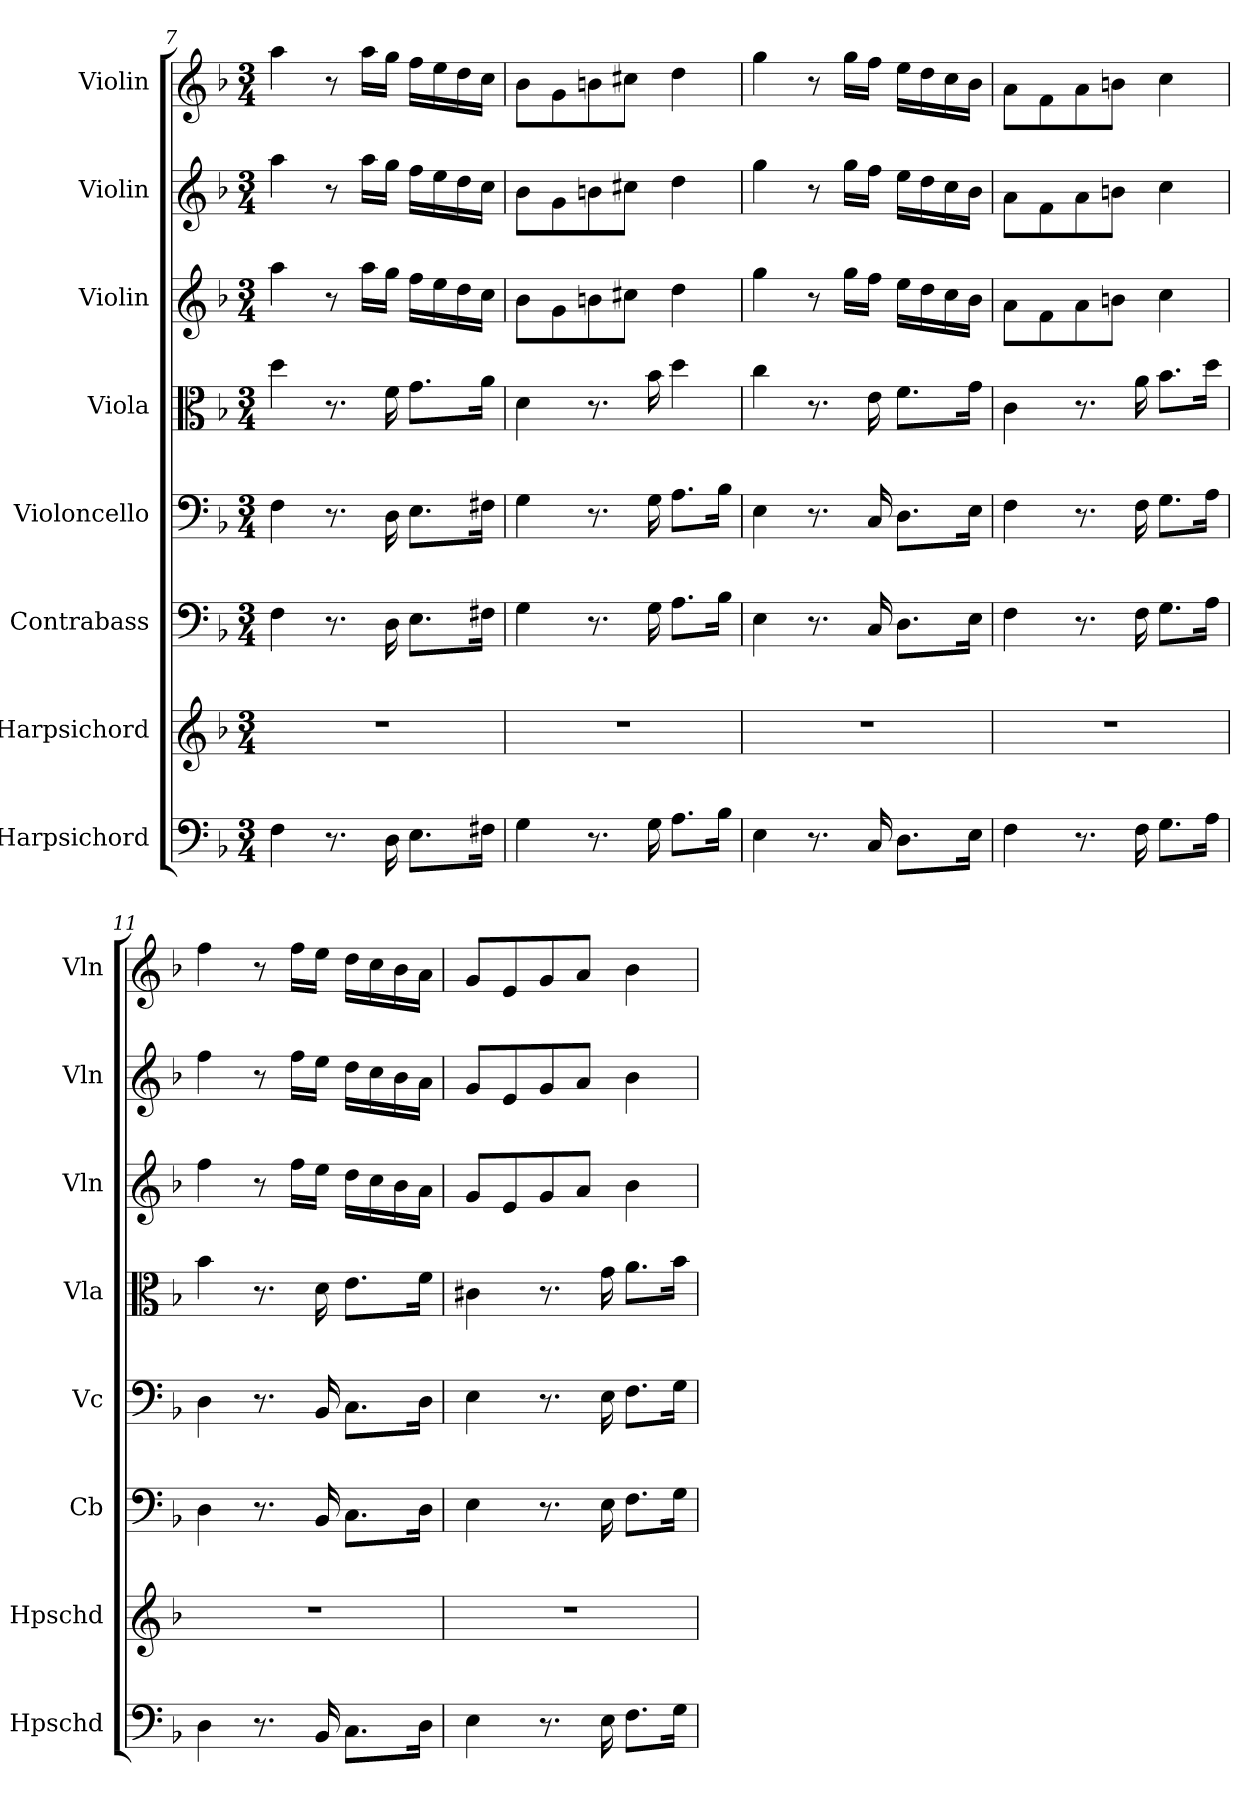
**kern	**kern	**kern	**kern	**kern	**kern	**kern	**kern
*part8	*part7	*part6	*part5	*part4	*part3	*part2	*part1
*staff8	*staff7	*staff6	*staff5	*staff4	*staff3	*staff2	*staff1
*I"Harpsichord	*I"Harpsichord	*I"Contrabass	*I"Violoncello	*I"Viola	*I"Violin	*I"Violin	*I"Violin
*I'Hpschd	*I'Hpschd	*I'Cb	*I'Vc	*I'Vla	*I'Vln	*I'Vln	*I'Vln
*clefF4	*clefG2	*clefF4	*clefF4	*clefC3	*clefG2	*clefG2	*clefG2
*k[b-]	*k[b-]	*k[b-]	*k[b-]	*k[b-]	*k[b-]	*k[b-]	*k[b-]
*M3/4	*M3/4	*M3/4	*M3/4	*M3/4	*M3/4	*M3/4	*M3/4
=7	=7	=7	=7	=7	=7	=7	=7
4F\	2.r	4F\	4F\	4dd\	4aa\	4aa\	4aa\
8.r	.	8.r	8.r	8.r	8r	8r	8r
.	.	.	.	.	16aa\LL	16aa\LL	16aa\LL
16D\	.	16D\	16D\	16f\	16gg\JJ	16gg\JJ	16gg\JJ
8.E\L	.	8.E\L	8.E\L	8.g\L	16ff\LL	16ff\LL	16ff\LL
.	.	.	.	.	16ee\	16ee\	16ee\
.	.	.	.	.	16dd\	16dd\	16dd\
16F#X\Jk	.	16F#X\Jk	16F#X\Jk	16a\Jk	16cc\JJ	16cc\JJ	16cc\JJ
=8	=8	=8	=8	=8	=8	=8	=8
4G\	2.r	4G\	4G\	4d\	8b-\L	8b-\L	8b-\L
.	.	.	.	.	8g\	8g\	8g\
8.r	.	8.r	8.r	8.r	8bn\	8bn\	8bn\
.	.	.	.	.	8cc#X\J	8cc#X\J	8cc#X\J
16G\	.	16G\	16G\	16b-\	.	.	.
8.A\L	.	8.A\L	8.A\L	4dd\	4dd\	4dd\	4dd\
16B-\Jk	.	16B-\Jk	16B-\Jk	.	.	.	.
=9	=9	=9	=9	=9	=9	=9	=9
4E\	2.r	4E\	4E\	4cc\	4gg\	4gg\	4gg\
8.r	.	8.r	8.r	8.r	8r	8r	8r
.	.	.	.	.	16gg\LL	16gg\LL	16gg\LL
16C/	.	16C/	16C/	16e\	16ff\JJ	16ff\JJ	16ff\JJ
8.D\L	.	8.D\L	8.D\L	8.f\L	16ee\LL	16ee\LL	16ee\LL
.	.	.	.	.	16dd\	16dd\	16dd\
.	.	.	.	.	16cc\	16cc\	16cc\
16E\Jk	.	16E\Jk	16E\Jk	16g\Jk	16b-\JJ	16b-\JJ	16b-\JJ
=10	=10	=10	=10	=10	=10	=10	=10
4F\	2.r	4F\	4F\	4c\	8a\L	8a\L	8a\L
.	.	.	.	.	8f\	8f\	8f\
8.r	.	8.r	8.r	8.r	8a\	8a\	8a\
.	.	.	.	.	8bn\J	8bn\J	8bn\J
16F\	.	16F\	16F\	16a\	.	.	.
8.G\L	.	8.G\L	8.G\L	8.b-\L	4cc\	4cc\	4cc\
16A\Jk	.	16A\Jk	16A\Jk	16dd\Jk	.	.	.
=11	=11	=11	=11	=11	=11	=11	=11
4D\	2.r	4D\	4D\	4b-\	4ff\	4ff\	4ff\
8.r	.	8.r	8.r	8.r	8r	8r	8r
.	.	.	.	.	16ff\LL	16ff\LL	16ff\LL
16BB-/	.	16BB-/	16BB-/	16d\	16ee\JJ	16ee\JJ	16ee\JJ
8.C\L	.	8.C\L	8.C\L	8.e\L	16dd\LL	16dd\LL	16dd\LL
.	.	.	.	.	16cc\	16cc\	16cc\
.	.	.	.	.	16b-\	16b-\	16b-\
16D\Jk	.	16D\Jk	16D\Jk	16f\Jk	16a\JJ	16a\JJ	16a\JJ
=12	=12	=12	=12	=12	=12	=12	=12
4E\	2.r	4E\	4E\	4c#X\	8g/L	8g/L	8g/L
.	.	.	.	.	8e/	8e/	8e/
8.r	.	8.r	8.r	8.r	8g/	8g/	8g/
.	.	.	.	.	8a/J	8a/J	8a/J
16E\	.	16E\	16E\	16g\	.	.	.
8.F\L	.	8.F\L	8.F\L	8.a\L	4b-\	4b-\	4b-\
16G\Jk	.	16G\Jk	16G\Jk	16b-\Jk	.	.	.
=	=	=	=	=	=	=	=
*-	*-	*-	*-	*-	*-	*-	*-
